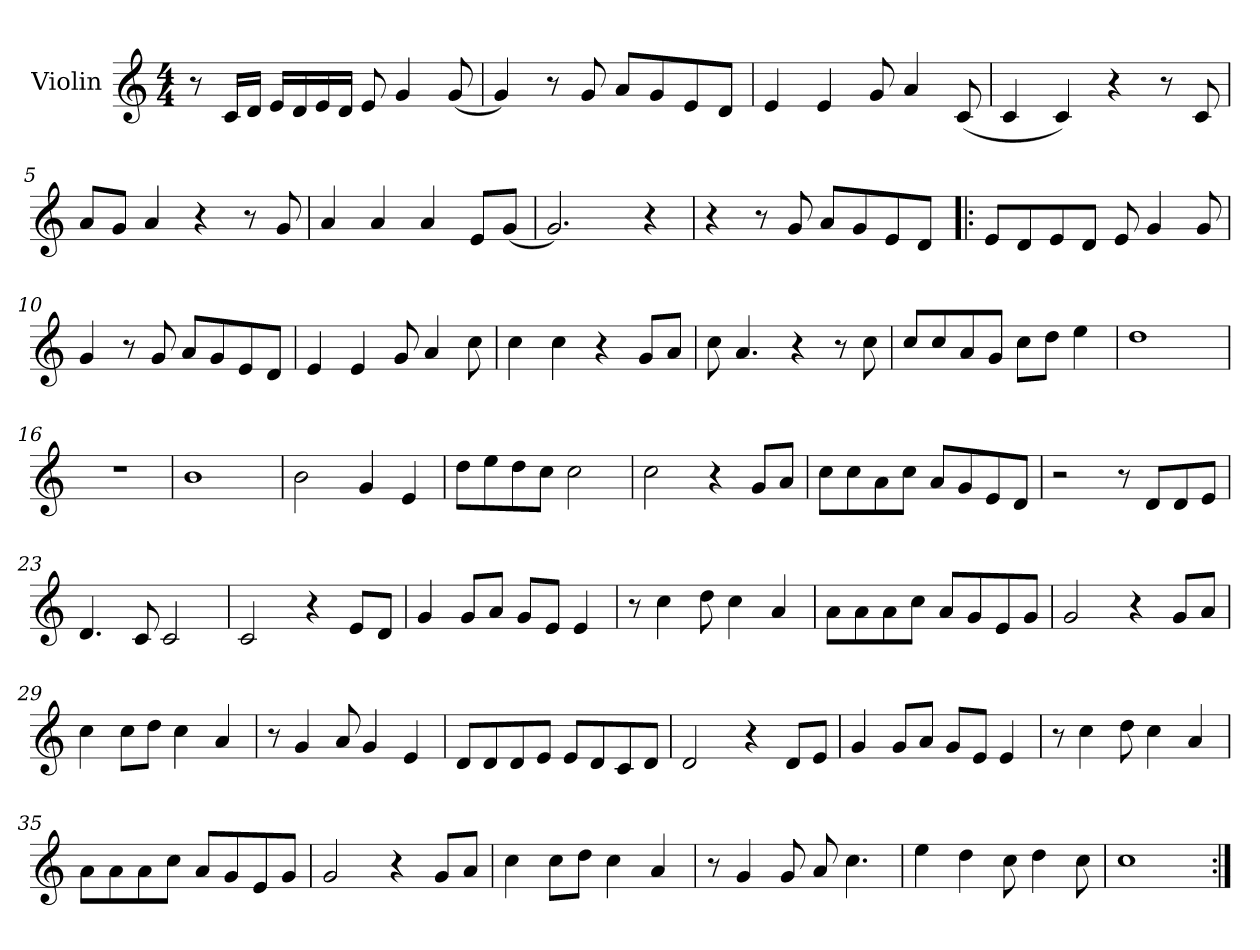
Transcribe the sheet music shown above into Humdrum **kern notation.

**kern
*part1
*staff1
*I"Violin
*I'Vln.
*clefG2
*k[]
*M4/4
=1
8r
16c/LL
16d/JJ
16e/LL
16d/
16e/
16d/JJ
8e/
4g/
(<8g/
=2
4g/)
8r
8g/
8a/L
8g/
8e/
8d/J
=3
4e/
4e/
8g/
4a/
(<8c/
=4
4c/
4c/)
4r
8r
8c/
!!LO:LB:g=z
=5
8a/L
8g/J
4a/
4r
8r
8g/
=6
4a/
4a/
4a/
8e/L
(<8g/J
=7
2.g/)
4r
=8
4r
8r
8g/
8a/L
8g/
8e/
8d/J
!!LO:LB:g=z
=9!|:
8e/L
8d/
8e/
8d/J
8e/
4g/
8g/
=10
4g/
8r
8g/
8a/L
8g/
8e/
8d/J
=11
4e/
4e/
8g/
4a/
8cc\
=12
4cc\
4cc\
4r
8g/L
8a/J
!!LO:LB:g=z
=13
8cc\
4.a/
4r
8r
8cc\
=14
8cc/L
8cc/
8a/
8g/J
8cc\L
8dd\J
4ee\
=15
1dd
=16
1r
!!LO:LB:g=z
=17
1b
=18
2b\
4g/
4e/
=19
8dd\L
8ee\
8dd\
8cc\J
2cc\
=20
2cc\
4r
8g/L
8a/J
!!LO:LB:g=z
=21
8cc\L
8cc\
8a\
8cc\J
8a/L
8g/
8e/
8d/J
=22
2r
8r
8d/L
8d/
8e/J
=23
4.d/
8c/
2c/
=24
2c/
4r
8e/L
8d/J
!!LO:LB:g=z
=25
4g/
8g/L
8a/J
8g/L
8e/J
4e/
=26
8r
4cc\
8dd\
4cc\
4a/
=27
8a\L
8a\
8a\
8cc\J
8a/L
8g/
8e/
8g/J
=28
2g/
4r
8g/L
8a/J
!!LO:LB:g=z
=29
4cc\
8cc\L
8dd\J
4cc\
4a/
=30
8r
4g/
8a/
4g/
4e/
=31
8d/L
8d/
8d/
8e/J
8e/L
8d/
8c/
8d/J
=32
2d/
4r
8d/L
8e/J
!!LO:LB:g=z
=33
4g/
8g/L
8a/J
8g/L
8e/J
4e/
=34
8r
4cc\
8dd\
4cc\
4a/
=35
8a\L
8a\
8a\
8cc\J
8a/L
8g/
8e/
8g/J
=36
2g/
4r
8g/L
8a/J
!!LO:LB:g=z
=37
4cc\
8cc\L
8dd\J
4cc\
4a/
=38
8r
4g/
8g/
8a/
4.cc\
=39
4ee\
4dd\
8cc\
4dd\
8cc\
=40
1cc
=:|!
*-
